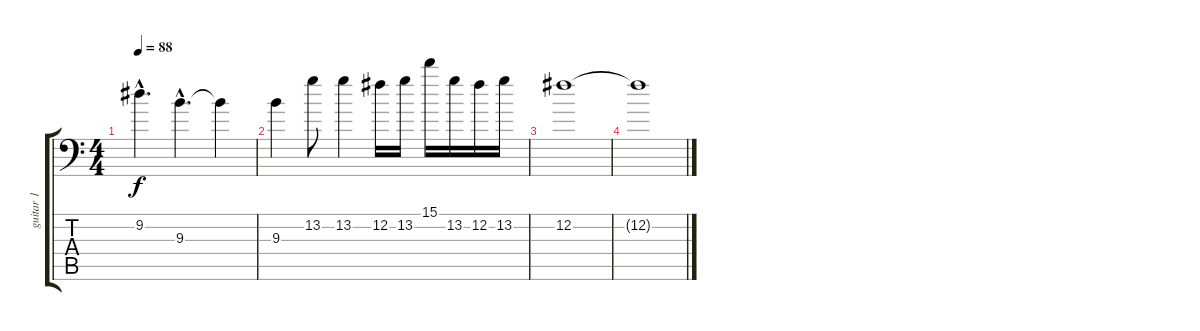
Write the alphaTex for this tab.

\track ("guitar 1" "guitar 1") {instrument overdrivenguitar}
\staff {score tabs}
\tuning (B3 Gb3 D3 A2 E2 A1) {hide}
\ts (4 4)
\tempo 88
\clef f4
\ks c
9.2{hac}.4{d dy f} 9.3{hac}.4{d} 9.3{t}.4 |
9.3.4 13.2.8 13.2.4 12.2.16 13.2.16 15.1.16 13.2.16 12.2.16 13.2.16 |
12.2.1 |
12.2{t}.1
